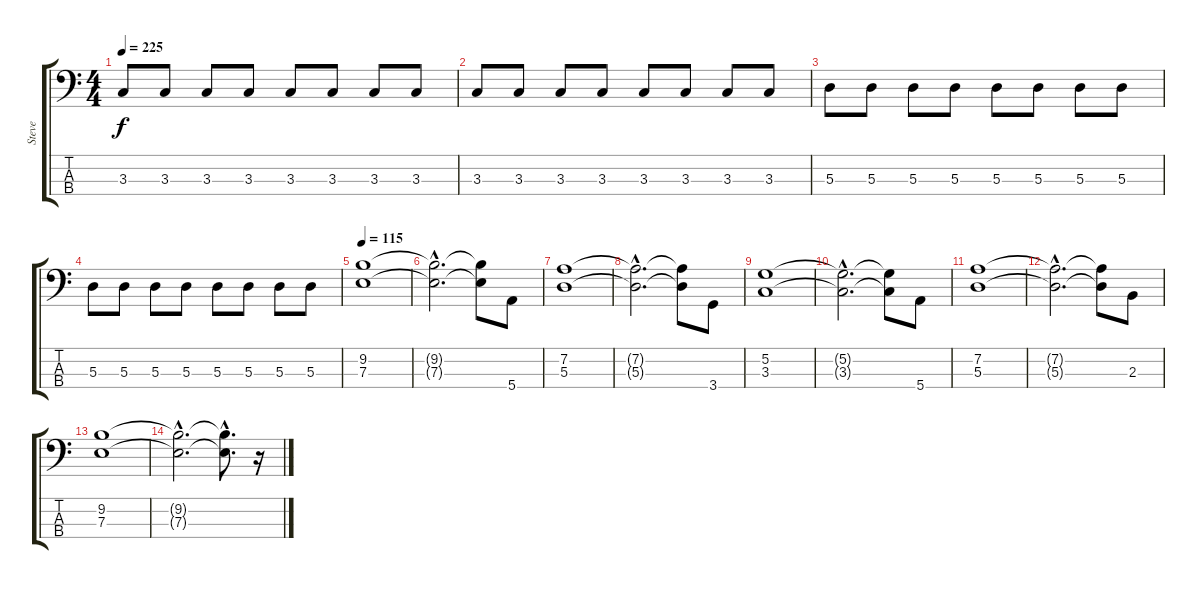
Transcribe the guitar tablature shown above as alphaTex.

\track ("Steve" "Steve") {instrument electricbassfinger}
\staff {score tabs}
\tuning (G2 D2 A1 E1) {hide}
\ts (4 4)
\tempo 225
\clef f4
\ks c
3.3.8{dy f} 3.3.8 3.3.8 3.3.8 3.3.8 3.3.8 3.3.8 3.3.8 |
3.3.8 3.3.8 3.3.8 3.3.8 3.3.8 3.3.8 3.3.8 3.3.8 |
5.3.8 5.3.8 5.3.8 5.3.8 5.3.8 5.3.8 5.3.8 5.3.8 |
5.3.8 5.3.8 5.3.8 5.3.8 5.3.8 5.3.8 5.3.8 5.3.8 |
\tempo 115
(9.2 7.3).1 |
(9.2{hac t} 7.3{hac t}).2{d} (9.2{t} 7.3{t}).8 5.4.8 |
(7.2 5.3).1 |
(7.2{hac t} 5.3{hac t}).2{d} (7.2{t} 5.3{t}).8 3.4.8 |
(5.2 3.3).1 |
(5.2{hac t} 3.3{hac t}).2{d} (5.2{t} 3.3{t}).8 5.4.8 |
(7.2 5.3).1 |
(7.2{hac t} 5.3{hac t}).2{d} (7.2{t} 5.3{t}).8 2.3.8 |
(9.2 7.3).1 |
(9.2{hac t} 7.3{hac t}).2{d} (9.2{hac t} 7.3{hac t}).8{d} r.16
